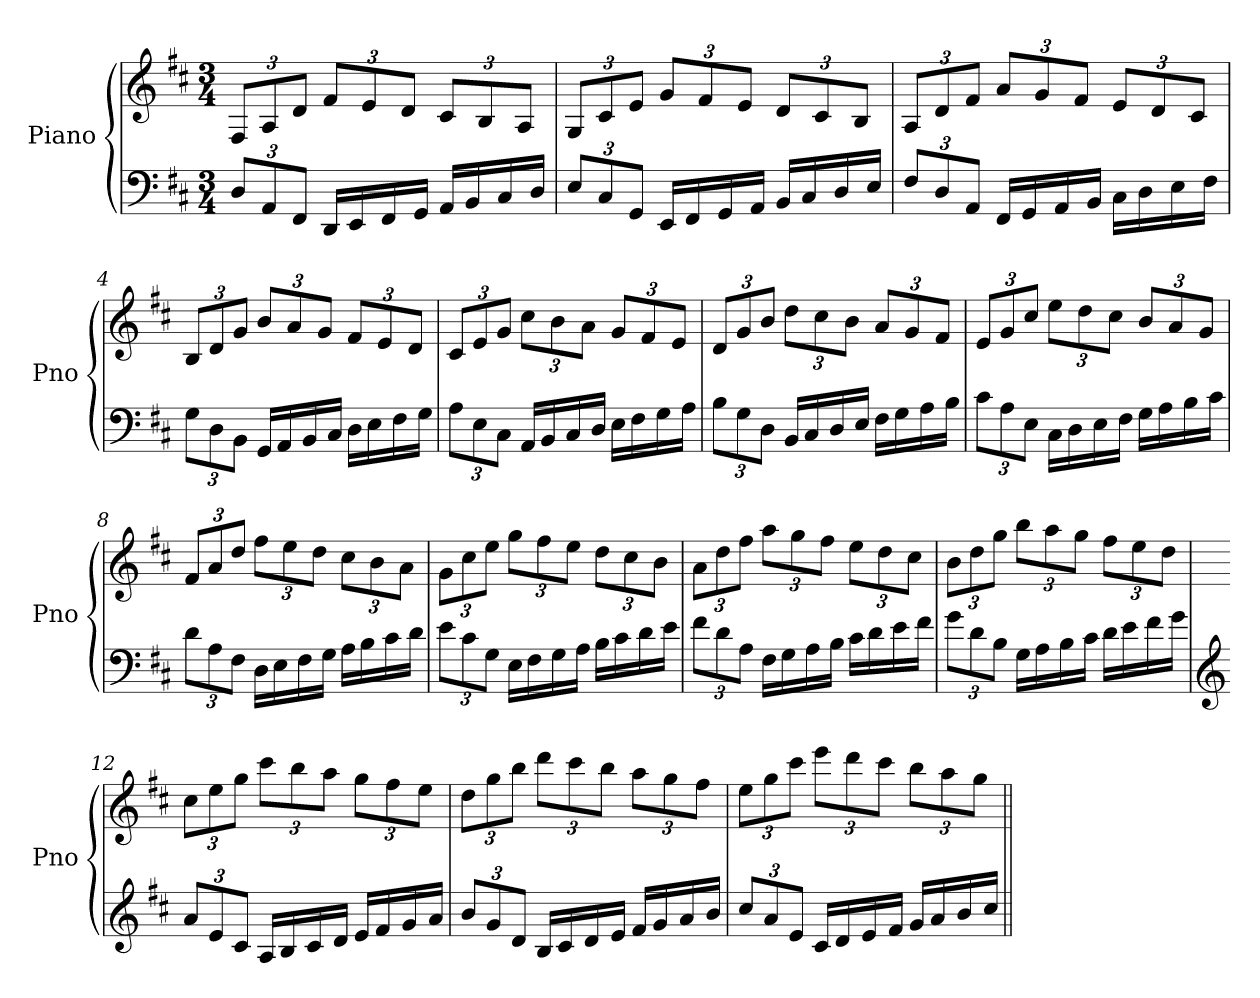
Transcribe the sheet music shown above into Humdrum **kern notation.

**kern	**kern
*part1	*part1
*staff2	*staff1
*I"Piano	*
*I'Pno	*
*clefF4	*clefG2
*k[f#c#]	*k[f#c#]
*M3/4	*M3/4
*Xbrackettup	*Xbrackettup
=1	=1
12D/L	12F#/L
12AA/	12A/
12FF#/J	12d/J
16DD/LL	12f#/L
16EE/	.
.	12e/
16FF#/	.
.	12d/J
16GG/JJ	.
16AA/LL	12c#/L
16BB/	.
.	12B/
16C#/	.
.	12A/J
16D/JJ	.
=2	=2
12E/L	12G/L
12C#/	12c#/
12GG/J	12e/J
16EE/LL	12g/L
16FF#/	.
.	12f#/
16GG/	.
.	12e/J
16AA/JJ	.
16BB/LL	12d/L
16C#/	.
.	12c#/
16D/	.
.	12B/J
16E/JJ	.
!!LO:LB:g=z
=3	=3
12F#/L	12A/L
12D/	12d/
12AA/J	12f#/J
16FF#/LL	12a/L
16GG/	.
.	12g/
16AA/	.
.	12f#/J
16BB/JJ	.
16C#\LL	12e/L
16D\	.
.	12d/
16E\	.
.	12c#/J
16F#\JJ	.
=4	=4
12G\L	12B/L
12D\	12d/
12BB\J	12g/J
16GG/LL	12b/L
16AA/	.
.	12a/
16BB/	.
.	12g/J
16C#/JJ	.
16D\LL	12f#/L
16E\	.
.	12e/
16F#\	.
.	12d/J
16G\JJ	.
=5	=5
12A\L	12c#/L
12E\	12e/
12C#\J	12g/J
16AA/LL	12cc#\L
16BB/	.
.	12b\
16C#/	.
.	12a\J
16D/JJ	.
16E\LL	12g/L
16F#\	.
.	12f#/
16G\	.
.	12e/J
16A\JJ	.
!!LO:LB:g=z
=6	=6
12B\L	12d/L
12G\	12g/
12D\J	12b/J
16BB/LL	12dd\L
16C#/	.
.	12cc#\
16D/	.
.	12b\J
16E/JJ	.
16F#\LL	12a/L
16G\	.
.	12g/
16A\	.
.	12f#/J
16B\JJ	.
=7	=7
12c#\L	12e/L
12A\	12g/
12E\J	12cc#/J
16C#\LL	12ee\L
16D\	.
.	12dd\
16E\	.
.	12cc#\J
16F#\JJ	.
16G\LL	12b/L
16A\	.
.	12a/
16B\	.
.	12g/J
16c#\JJ	.
=8	=8
12d\L	12f#/L
12A\	12a/
12F#\J	12dd/J
16D\LL	12ff#\L
16E\	.
.	12ee\
16F#\	.
.	12dd\J
16G\JJ	.
16A\LL	12cc#\L
16B\	.
.	12b\
16c#\	.
.	12a\J
16d\JJ	.
!!LO:LB:g=z
=9	=9
12e\L	12g\L
12c#\	12cc#\
12G\J	12ee\J
16E\LL	12gg\L
16F#\	.
.	12ff#\
16G\	.
.	12ee\J
16A\JJ	.
16B\LL	12dd\L
16c#\	.
.	12cc#\
16d\	.
.	12b\J
16e\JJ	.
=10	=10
12f#\L	12a\L
12d\	12dd\
12A\J	12ff#\J
16F#\LL	12aa\L
16G\	.
.	12gg\
16A\	.
.	12ff#\J
16B\JJ	.
16c#\LL	12ee\L
16d\	.
.	12dd\
16e\	.
.	12cc#\J
16f#\JJ	.
!!LO:LB:g=z
=11	=11
12g\L	12b\L
12d\	12dd\
12B\J	12gg\J
16G\LL	12bb\L
16A\	.
.	12aa\
16B\	.
.	12gg\J
16c#\JJ	.
16d\LL	12ff#\L
16e\	.
.	12ee\
16f#\	.
.	12dd\J
16g\JJ	.
=12	=12
*clefG2	*
12a/L	12cc#\L
12e/	12ee\
12c#/J	12gg\J
16A/LL	12ccc#\L
16B/	.
.	12bb\
16c#/	.
.	12aa\J
16d/JJ	.
16e/LL	12gg\L
16f#/	.
.	12ff#\
16g/	.
.	12ee\J
16a/JJ	.
!!LO:PB:g=z
=13	=13
12b/L	12dd\L
12g/	12gg\
12d/J	12bb\J
16B/LL	12ddd\L
16c#/	.
.	12ccc#\
16d/	.
.	12bb\J
16e/JJ	.
16f#/LL	12aa\L
16g/	.
.	12gg\
16a/	.
.	12ff#\J
16b/JJ	.
=14	=14
12cc#/L	12ee\L
12a/	12gg\
12e/J	12ccc#\J
16c#/LL	12eee\L
16d/	.
.	12ddd\
16e/	.
.	12ccc#\J
16f#/JJ	.
16g/LL	12bb\L
16a/	.
.	12aa\
16b/	.
.	12gg\J
16cc#/JJ	.
=||	=||
*-	*-
